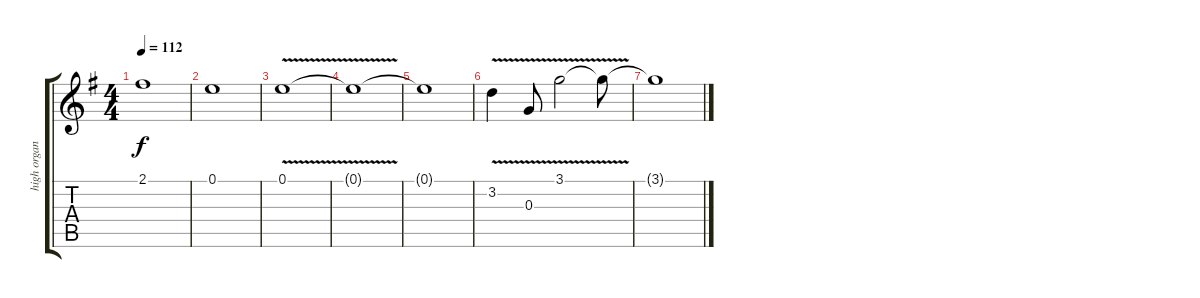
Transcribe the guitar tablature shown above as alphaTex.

\track ("high organ" "high organ") {instrument drawbarorgan}
\staff {score tabs}
\tuning (E5 B4 G4 D4 A3 E3) {hide}
\ts (4 4)
\tempo 112
\clef g2
\ks g
2.1{t}.1{dy f} |
0.1.1 |
0.1{v}.1 |
0.1{t}.1 |
0.1{t}.1 |
3.2{v}.4 0.3{v}.8 3.1{v}.2 3.1{t}.8 |
3.1{t}.1
